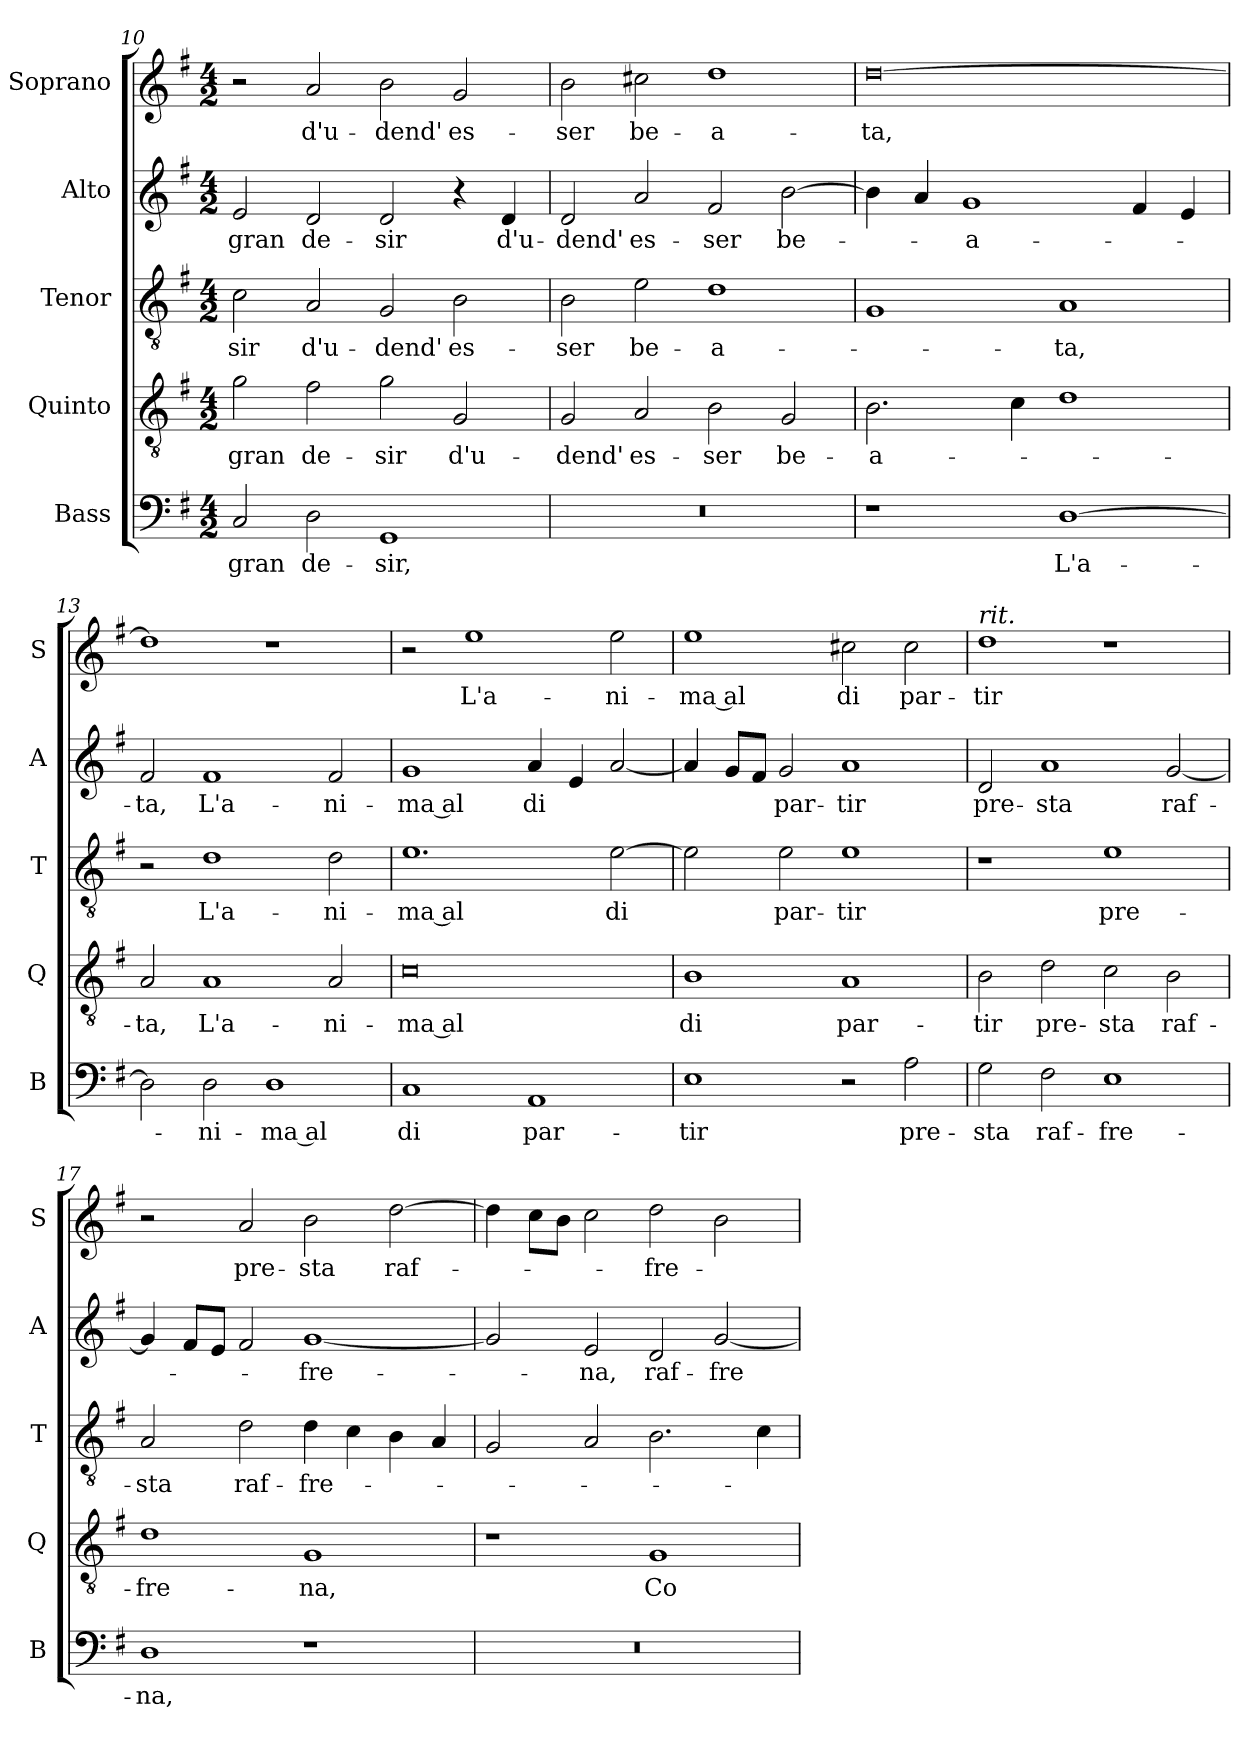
**kern	**text	**kern	**text	**kern	**text	**kern	**text	**kern	**text
*part5	*part5	*part4	*part4	*part3	*part3	*part2	*part2	*part1	*part1
*staff5	*staff5	*staff4	*staff4	*staff3	*staff3	*staff2	*staff2	*staff1	*staff1
*I"Bass	*	*I"Quinto	*	*I"Tenor	*	*I"Alto	*	*I"Soprano	*
*I'B	*	*I'Q	*	*I'T	*	*I'A	*	*I'S	*
*clefF4	*	*clefGv2	*	*clefGv2	*	*clefG2	*	*clefG2	*
*k[f#]	*	*k[f#]	*	*k[f#]	*	*k[f#]	*	*k[f#]	*
*G:	*	*G:	*	*G:	*	*G:	*	*G:	*
*M4/2	*	*M4/2	*	*M4/2	*	*M4/2	*	*M4/2	*
=10	=10	=10	=10	=10	=10	=10	=10	=10	=10
!	!LO:LY:b	!	!LO:LY:b	!	!LO:LY:b	!	!LO:LY:b	!	!
2C/	gran	2g\	gran	2c\	-sir	2e/	gran	2r	.
!	!LO:LY:b	!	!LO:LY:b	!	!LO:LY:b	!	!LO:LY:b	!	!LO:LY:b
2D\	de-	2f#\	de-	2A/	d'u-	2d/	de-	2a/	d'u-
!	!LO:LY:b	!	!LO:LY:b	!	!LO:LY:b	!	!LO:LY:b	!	!LO:LY:b
1GG	-sir,	2g\	-sir	2G/	-dend'	2d/	-sir	2b\	-dend'
!	!	!	!LO:LY:b	!	!LO:LY:b	!	!	!	!LO:LY:b
.	.	2G/	d'u-	2B\	es-	4r	.	2g/	es-
!	!	!	!	!	!	!	!LO:LY:b	!	!
.	.	.	.	.	.	4d/	d'u-	.	.
=11	=11	=11	=11	=11	=11	=11	=11	=11	=11
!	!	!	!LO:LY:b	!	!LO:LY:b	!	!LO:LY:b	!	!LO:LY:b
0r	.	2G/	-dend'	2B\	-ser	2d/	-dend'	2b\	-ser
!	!	!	!LO:LY:b	!	!LO:LY:b	!	!LO:LY:b	!	!LO:LY:b
.	.	2A/	es-	2e\	be-	2a/	es-	2cc#X\	be-
!	!	!	!LO:LY:b	!	!LO:LY:b	!	!LO:LY:b	!	!LO:LY:b
.	.	2B\	-ser	1d	-a-	2f#/	-ser	1dd	-a-
!	!	!	!LO:LY:b	!	!	!	!LO:LY:b	!	!
.	.	2G/	be-	.	.	[2b\	be-	.	.
=12	=12	=12	=12	=12	=12	=12	=12	=12	=12
!	!	!	!LO:LY:b	!	!	!	!	!	!LO:LY:b
1r	.	2.B\	-a-	1G	.	4b\]	.	[0dd	-ta,
.	.	.	.	.	.	4a/	.	.	.
!	!	!	!	!	!	!	!LO:LY:b	!	!
.	.	.	.	.	.	1g	-a-	.	.
.	.	4c\	.	.	.	.	.	.	.
!	!LO:LY:b	!	!	!	!LO:LY:b	!	!	!	!
[1D	L'a-	1d	.	1A	-ta,	.	.	.	.
.	.	.	.	.	.	4f#/	.	.	.
.	.	.	.	.	.	4e/	.	.	.
!!LO:LB:g=z
=13	=13	=13	=13	=13	=13	=13	=13	=13	=13
!	!	!	!LO:LY:b	!	!	!	!LO:LY:b	!	!
2D\]	.	2A/	-ta,	2r	.	2f#/	-ta,	1dd]	.
!	!LO:LY:b	!	!LO:LY:b	!	!LO:LY:b	!	!LO:LY:b	!	!
2D\	-ni-	1A	L'a-	1d	L'a-	1f#	L'a-	.	.
!	!LO:LY:b	!	!	!	!	!	!	!	!
1D	-ma al	.	.	.	.	.	.	1r	.
!	!	!	!LO:LY:b	!	!LO:LY:b	!	!LO:LY:b	!	!
.	.	2A/	-ni-	2d\	-ni-	2f#/	-ni-	.	.
=14	=14	=14	=14	=14	=14	=14	=14	=14	=14
!	!LO:LY:b	!	!LO:LY:b	!	!LO:LY:b	!	!LO:LY:b	!	!
1C	di	0c	-ma al	1.e	-ma al	1g	-ma al	2r	.
!	!	!	!	!	!	!	!	!	!LO:LY:b
.	.	.	.	.	.	.	.	1ee	L'a-
!	!LO:LY:b	!	!	!	!	!	!LO:LY:b	!	!
1AA	par-	.	.	.	.	4a/	di	.	.
.	.	.	.	.	.	4e/	.	.	.
!	!	!	!	!	!LO:LY:b	!	!	!	!LO:LY:b
.	.	.	.	[2e\	di	[2a/	.	2ee\	-ni-
=15	=15	=15	=15	=15	=15	=15	=15	=15	=15
!	!LO:LY:b	!	!LO:LY:b	!	!	!	!	!	!LO:LY:b
1E	-tir	1B	di	2e\]	.	4a/]	.	1ee	-ma al
.	.	.	.	.	.	8g/L	.	.	.
.	.	.	.	.	.	8f#/J	.	.	.
!	!	!	!	!	!LO:LY:b	!	!LO:LY:b	!	!
.	.	.	.	2e\	par-	2g/	par-	.	.
!	!	!	!LO:LY:b	!	!LO:LY:b	!	!LO:LY:b	!	!LO:LY:b
2r	.	1A	par-	1e	-tir	1a	-tir	2cc#X\	di
!	!LO:LY:b	!	!	!	!	!	!	!	!LO:LY:b
2A\	pre-	.	.	.	.	.	.	2cc#\	par-
=16	=16	=16	=16	=16	=16	=16	=16	=16	=16
!	!	!	!	!	!	!	!	!LO:TX:a:i:t=rit.	!
!	!LO:LY:b	!	!LO:LY:b	!	!	!	!LO:LY:b	!	!LO:LY:b
2G\	-sta	2B\	-tir	1r	.	2d/	pre-	1dd	-tir
!	!LO:LY:b	!	!LO:LY:b	!	!	!	!LO:LY:b	!	!
2F#\	raf-	2d\	pre-	.	.	1a	-sta	.	.
!	!LO:LY:b	!	!LO:LY:b	!	!LO:LY:b	!	!	!	!
1E	-fre-	2c\	-sta	1e	pre-	.	.	1r	.
!	!	!	!LO:LY:b	!	!	!	!LO:LY:b	!	!
.	.	2B\	raf-	.	.	[2g/	raf-	.	.
!!LO:LB:g=z
=17	=17	=17	=17	=17	=17	=17	=17	=17	=17
!	!LO:LY:b	!	!LO:LY:b	!	!LO:LY:b	!	!	!	!
1D	-na,	1d	-fre-	2A/	-sta	4g/]	.	2r	.
.	.	.	.	.	.	8f#/L	.	.	.
.	.	.	.	.	.	8e/J	.	.	.
!	!	!	!	!	!LO:LY:b	!	!	!	!LO:LY:b
.	.	.	.	2d\	raf-	2f#/	.	2a/	pre-
!	!	!	!LO:LY:b	!	!LO:LY:b	!	!LO:LY:b	!	!LO:LY:b
1r	.	1G	-na,	4d\	-fre-	[1g	-fre-	2b\	-sta
.	.	.	.	4c\	.	.	.	.	.
!	!	!	!	!	!	!	!	!	!LO:LY:b
.	.	.	.	4B\	.	.	.	[2dd\	raf-
.	.	.	.	4A/	.	.	.	.	.
=18	=18	=18	=18	=18	=18	=18	=18	=18	=18
0r	.	1r	.	2G/	.	2g/]	.	4dd\]	.
.	.	.	.	.	.	.	.	8cc\L	.
.	.	.	.	.	.	.	.	8b\J	.
!	!	!	!	!	!	!	!LO:LY:b	!	!
.	.	.	.	2A/	.	2e/	-na,	2cc\	.
!	!	!	!LO:LY:b	!	!	!	!LO:LY:b	!	!LO:LY:b
.	.	1G	Co-	2.B\	.	2d/	raf-	2dd\	-fre-
!	!	!	!	!	!	!	!LO:LY:b	!	!
.	.	.	.	.	.	[2g/	-fre-	2b\	.
.	.	.	.	4c\	.	.	.	.	.
=	=	=	=	=	=	=	=	=	=
*-	*-	*-	*-	*-	*-	*-	*-	*-	*-
